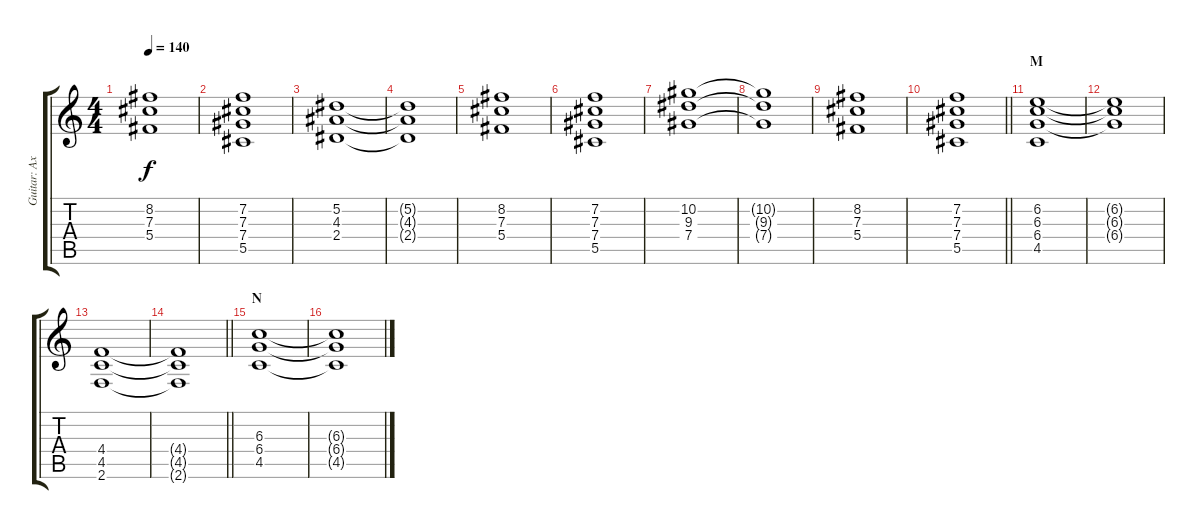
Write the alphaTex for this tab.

\track ("Guitar: Axel" "Guitar: Ax") {instrument overdrivenguitar}
\staff {score tabs}
\tuning (Eb4 Bb3 Gb3 Db3 Ab2 Eb2) {hide}
\ts (4 4)
\tempo 140
\clef g2
\ks c
(8.2 7.3 5.4).1{dy f} |
(7.2 7.3 7.4 5.5).1 |
(5.2 4.3 2.4).1 |
(5.2{t} 4.3{t} 2.4{t}).1 |
(8.2 7.3 5.4).1 |
(7.2 7.3 7.4 5.5).1 |
(10.2 9.3 7.4).1 |
(10.2{t} 9.3{t} 7.4{t}).1 |
(8.2 7.3 5.4).1 |
\barLineRight lightlight
(7.2 7.3 7.4 5.5).1 |
\section ("" "M")
(6.2 6.3 6.4 4.5).1 |
(6.2{t} 6.3{t} 6.4{t}).1 |
(4.4 4.5 2.6).1 |
\barLineRight lightlight
(4.4{t} 4.5{t} 2.6{t}).1 |
\section ("" "N")
(6.3 6.4 4.5).1 |
(6.3{t} 6.4{t} 4.5{t}).1
